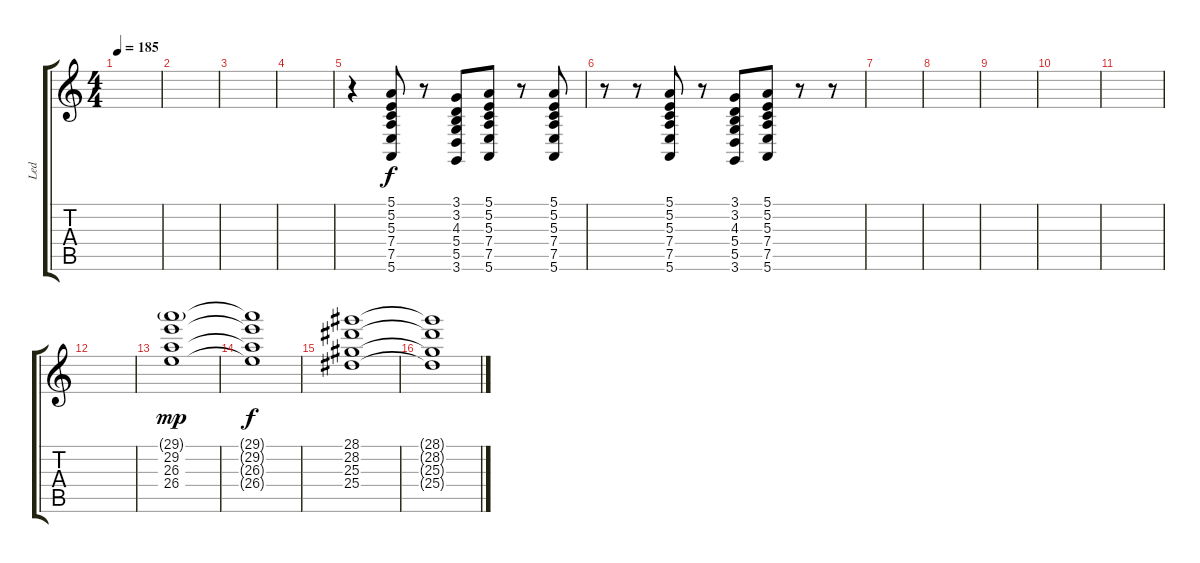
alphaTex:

\track ("Led" "Led") {instrument lead5charang}
\staff {score tabs}
\tuning (E4 B3 G3 D3 A2 E2) {hide}
\ts (4 4)
\tempo 185
\clef g2
\ks c
|
|
|
|
r.4 (5.1 5.2 5.3 7.4 7.5 5.6).8 r.8 (3.1 3.2 4.3 5.4 5.5 3.6).8 (5.1 5.2 5.3 7.4 7.5 5.6).8 r.8 (5.1 5.2 5.3 7.4 7.5 5.6).8 |
r.8 r.8 (5.1 5.2 5.3 7.4 7.5 5.6).8 r.8 (3.1 3.2 4.3 5.4 5.5 3.6).8 (5.1 5.2 5.3 7.4 7.5 5.6).8 r.8 r.8 |
|
|
|
|
|
|
(29.1{g} 29.2 26.3 26.4).1{dy mp volume 11 instrument pad8sweep} |
(29.1{t} 29.2{t} 26.3{t} 26.4{t}).1{dy f} |
(28.1 28.2 25.3 25.4).1 |
(28.1{t} 28.2{t} 25.3{t} 25.4{t}).1
